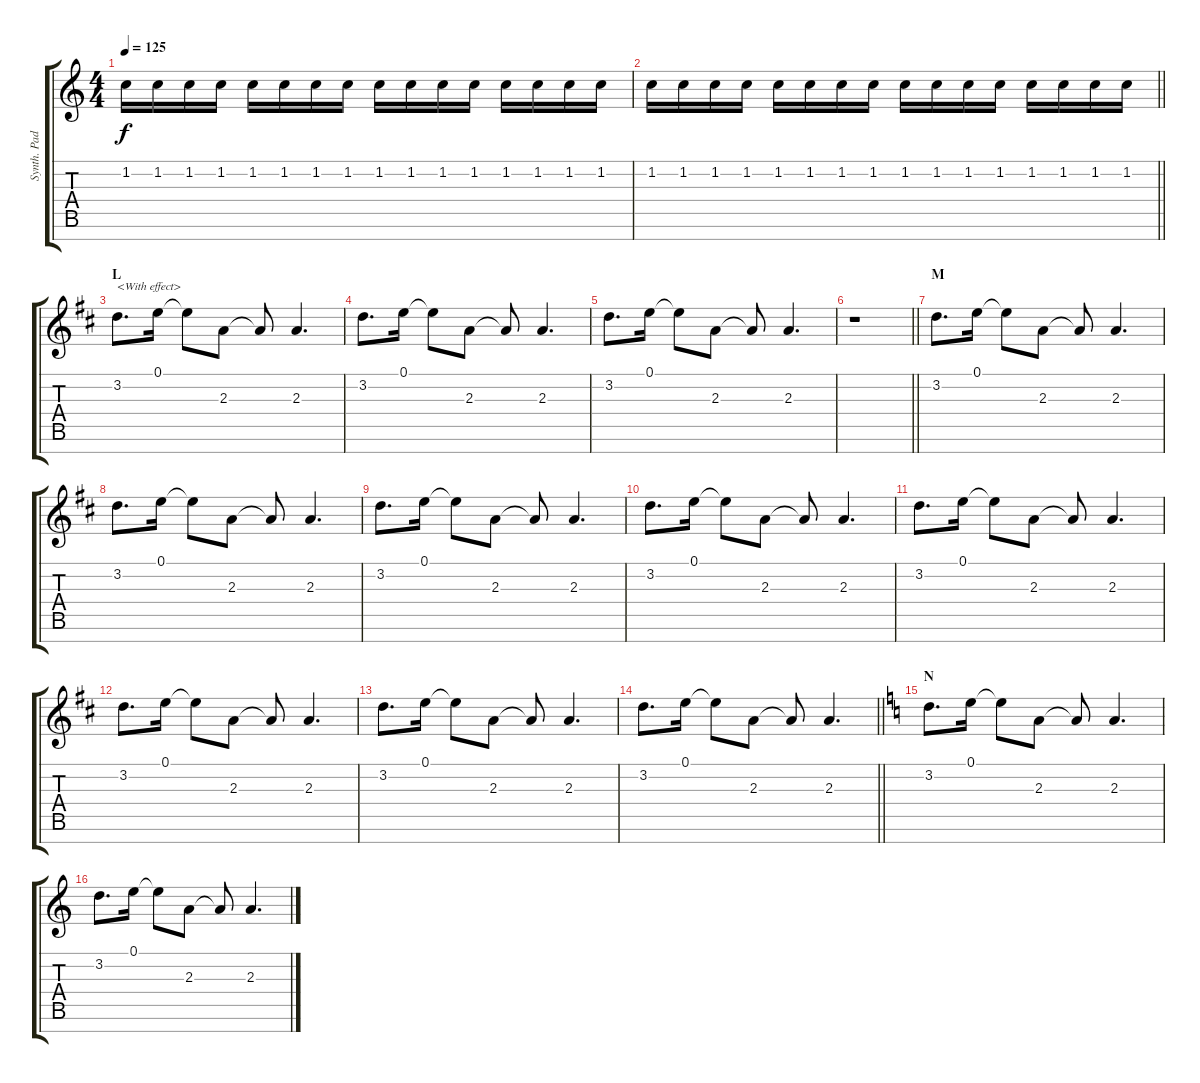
\track ("Synth. Pad II" "Synth. Pad") {instrument pad1newage}
\staff {score tabs}
\tuning (E5 B4 G4 D4 A3 E3 B2) {hide}
\ts (4 4)
\tempo 125
\clef g2
\ks c
1.2.16{dy f} 1.2.16 1.2.16 1.2.16 1.2.16 1.2.16 1.2.16 1.2.16 1.2.16 1.2.16 1.2.16 1.2.16 1.2.16 1.2.16 1.2.16 1.2.16 |
\barLineRight lightlight
1.2.16 1.2.16 1.2.16 1.2.16 1.2.16 1.2.16 1.2.16 1.2.16 1.2.16 1.2.16 1.2.16 1.2.16 1.2.16 1.2.16 1.2.16 1.2.16 |
\section ("" "L")
\ks d
3.2.8{d txt "<With effect>"} 0.1.16 0.1{t}.8 2.3.8 2.3{t}.8 2.3.4{d} |
3.2.8{d} 0.1.16 0.1{t}.8 2.3.8 2.3{t}.8 2.3.4{d} |
3.2.8{d} 0.1.16 0.1{t}.8 2.3.8 2.3{t}.8 2.3.4{d} |
\barLineRight lightlight
r.1 |
\section ("" "M")
3.2.8{d} 0.1.16 0.1{t}.8 2.3.8 2.3{t}.8 2.3.4{d} |
3.2.8{d} 0.1.16 0.1{t}.8 2.3.8 2.3{t}.8 2.3.4{d} |
3.2.8{d} 0.1.16 0.1{t}.8 2.3.8 2.3{t}.8 2.3.4{d} |
3.2.8{d} 0.1.16 0.1{t}.8 2.3.8 2.3{t}.8 2.3.4{d} |
3.2.8{d} 0.1.16 0.1{t}.8 2.3.8 2.3{t}.8 2.3.4{d} |
3.2.8{d} 0.1.16 0.1{t}.8 2.3.8 2.3{t}.8 2.3.4{d} |
3.2.8{d} 0.1.16 0.1{t}.8 2.3.8 2.3{t}.8 2.3.4{d} |
\barLineRight lightlight
3.2.8{d} 0.1.16 0.1{t}.8 2.3.8 2.3{t}.8 2.3.4{d} |
\section ("" "N")
\ks c
3.2.8{d} 0.1.16 0.1{t}.8 2.3.8 2.3{t}.8 2.3.4{d} |
3.2.8{d} 0.1.16 0.1{t}.8 2.3.8 2.3{t}.8 2.3.4{d}
